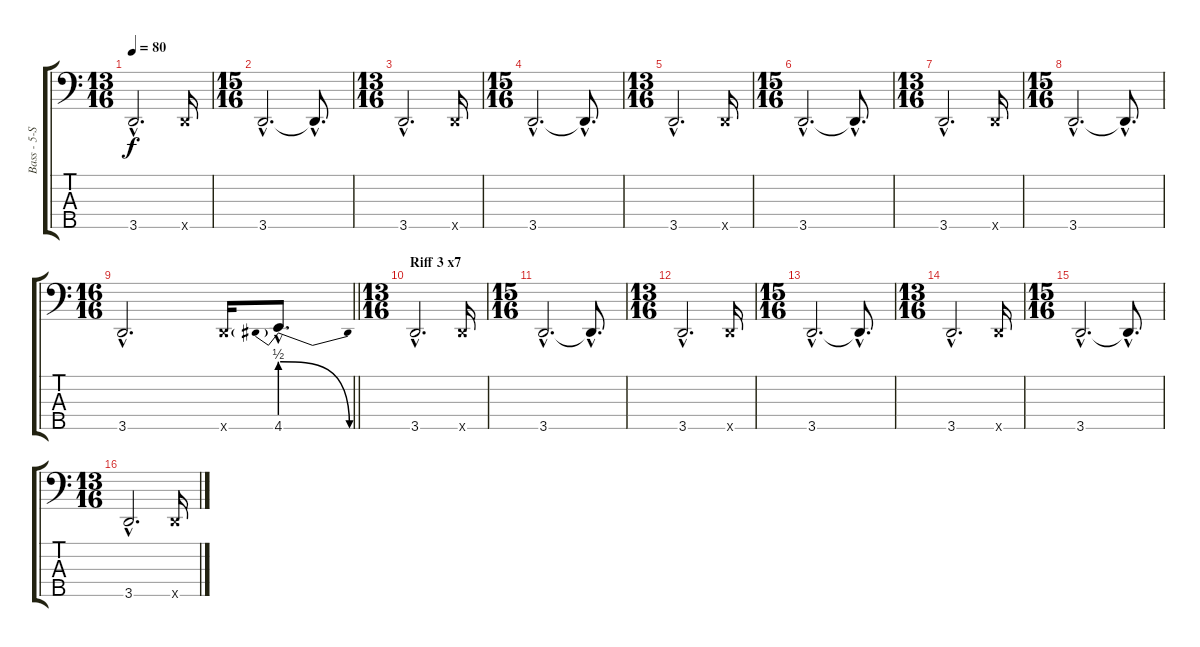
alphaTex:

\track ("Bass - 5-String B Standard" "Bass - 5-S") {instrument electricbassfinger}
\staff {score tabs}
\tuning (G2 D2 A1 E1 B0) {hide}
\ts (13 16)
\section ("" "")
\tempo 80
\clef f4
\ks c
3.5{hac}.2{d dy f} 3.5{x}.16 |
\ts (15 16)
3.5{hac}.2{d} 3.5{hac t}.8{d} |
\ts (13 16)
3.5{hac}.2{d} 3.5{x}.16 |
\ts (15 16)
3.5{hac}.2{d} 3.5{hac t}.8{d} |
\ts (13 16)
3.5{hac}.2{d} 3.5{x}.16 |
\ts (15 16)
3.5{hac}.2{d} 3.5{hac t}.8{d} |
\ts (13 16)
3.5{hac}.2{d} 3.5{x}.16 |
\ts (15 16)
3.5{hac}.2{d} 3.5{hac t}.8{d} |
\ts (16 16)
\barLineRight lightlight
3.5{hac}.2{d} 3.5{x}.16 4.5{be (prebendrelease 0 2 60 0) hac}.8{d} |
\ts (13 16)
\section ("" "Riff 3 x7")
3.5{hac}.2{d} 3.5{x}.16 |
\ts (15 16)
3.5{hac}.2{d} 3.5{hac t}.8{d} |
\ts (13 16)
3.5{hac}.2{d} 3.5{x}.16 |
\ts (15 16)
3.5{hac}.2{d} 3.5{hac t}.8{d} |
\ts (13 16)
3.5{hac}.2{d} 3.5{x}.16 |
\ts (15 16)
3.5{hac}.2{d} 3.5{hac t}.8{d} |
\ts (13 16)
3.5{hac}.2{d} 3.5{x}.16
